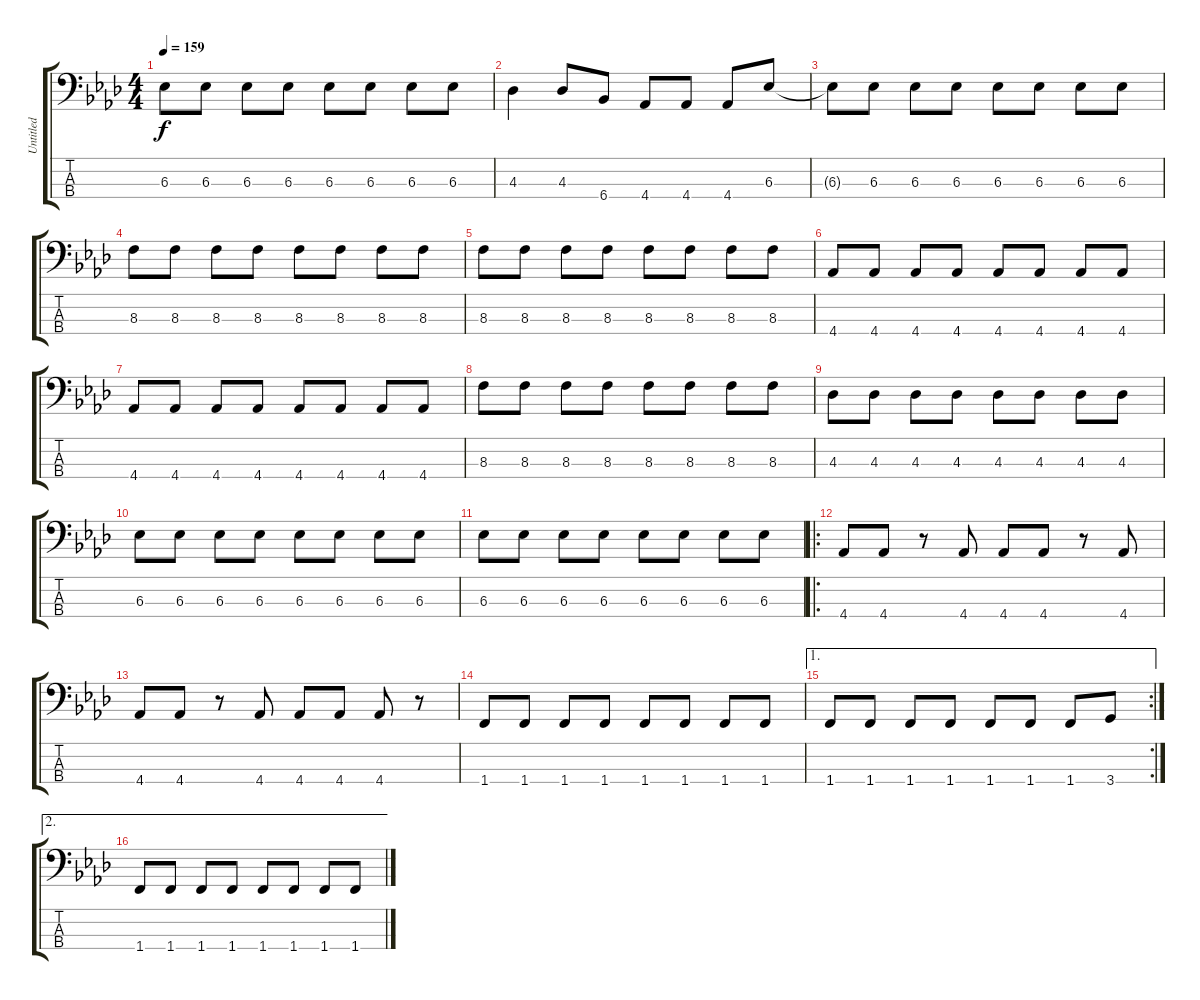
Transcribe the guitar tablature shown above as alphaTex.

\track ("Untitled" "Untitled") {instrument electricbassfinger}
\staff {score tabs}
\tuning (G2 D2 A1 E1) {hide}
\ts (4 4)
\tempo 159
\clef f4
\ks ab
6.3{t}.8{dy f} 6.3.8 6.3.8 6.3.8 6.3.8 6.3.8 6.3.8 6.3.8 |
4.3.4 4.3.8 6.4.8 4.4.8 4.4.8 4.4.8 6.3.8 |
6.3{t}.8 6.3.8 6.3.8 6.3.8 6.3.8 6.3.8 6.3.8 6.3.8 |
8.3.8 8.3.8 8.3.8 8.3.8 8.3.8 8.3.8 8.3.8 8.3.8 |
8.3.8 8.3.8 8.3.8 8.3.8 8.3.8 8.3.8 8.3.8 8.3.8 |
4.4.8 4.4.8 4.4.8 4.4.8 4.4.8 4.4.8 4.4.8 4.4.8 |
4.4.8 4.4.8 4.4.8 4.4.8 4.4.8 4.4.8 4.4.8 4.4.8 |
8.3.8 8.3.8 8.3.8 8.3.8 8.3.8 8.3.8 8.3.8 8.3.8 |
4.3.8 4.3.8 4.3.8 4.3.8 4.3.8 4.3.8 4.3.8 4.3.8 |
6.3.8 6.3.8 6.3.8 6.3.8 6.3.8 6.3.8 6.3.8 6.3.8 |
6.3.8 6.3.8 6.3.8 6.3.8 6.3.8 6.3.8 6.3.8 6.3.8 |
\ro
4.4.8 4.4.8 r.8 4.4.8 4.4.8 4.4.8 r.8 4.4.8 |
4.4.8 4.4.8 r.8 4.4.8 4.4.8 4.4.8 4.4.8 r.8 |
1.4.8 1.4.8 1.4.8 1.4.8 1.4.8 1.4.8 1.4.8 1.4.8 |
\ae 1
\rc 2
1.4.8 1.4.8 1.4.8 1.4.8 1.4.8 1.4.8 1.4.8 3.4.8 |
\ae 2
1.4.8 1.4.8 1.4.8 1.4.8 1.4.8 1.4.8 1.4.8 1.4.8
